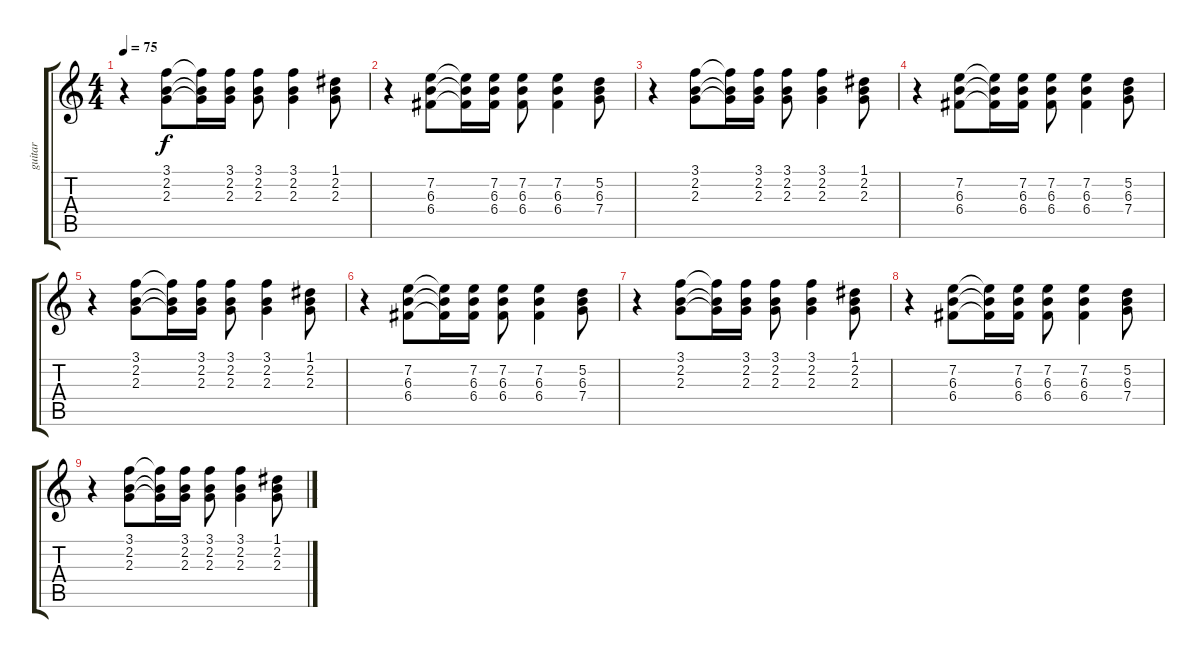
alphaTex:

\track ("guitar" "guitar") {instrument electricguitarjazz}
\staff {score tabs}
\tuning (D4 A3 F3 C3 G2 D2) {hide}
\ts (4 4)
\tempo 75
\clef g2
\ks c
r.4{dy f} (3.1 2.2 2.3).8 (3.1{t} 2.2{t} 2.3{t}).16 (3.1 2.2 2.3).16 (3.1 2.2 2.3).8 (3.1 2.2 2.3).4 (1.1 2.2 2.3).8 |
r.4 (7.2 6.3 6.4).8 (7.2{t} 6.3{t} 6.4{t}).16 (7.2 6.3 6.4).16 (7.2 6.3 6.4).8 (7.2 6.3 6.4).4 (5.2 6.3 7.4).8 |
r.4 (3.1 2.2 2.3).8 (3.1{t} 2.2{t} 2.3{t}).16 (3.1 2.2 2.3).16 (3.1 2.2 2.3).8 (3.1 2.2 2.3).4 (1.1 2.2 2.3).8 |
r.4 (7.2 6.3 6.4).8 (7.2{t} 6.3{t} 6.4{t}).16 (7.2 6.3 6.4).16 (7.2 6.3 6.4).8 (7.2 6.3 6.4).4 (5.2 6.3 7.4).8 |
r.4 (3.1 2.2 2.3).8 (3.1{t} 2.2{t} 2.3{t}).16 (3.1 2.2 2.3).16 (3.1 2.2 2.3).8 (3.1 2.2 2.3).4 (1.1 2.2 2.3).8 |
r.4{volume 9} (7.2 6.3 6.4).8 (7.2{t} 6.3{t} 6.4{t}).16 (7.2 6.3 6.4).16 (7.2 6.3 6.4).8{volume 8} (7.2 6.3 6.4).4 (5.2 6.3 7.4).8 |
r.4{volume 7} (3.1 2.2 2.3).8 (3.1{t} 2.2{t} 2.3{t}).16 (3.1 2.2 2.3).16 (3.1 2.2 2.3).8 (3.1 2.2 2.3).4 (1.1 2.2 2.3).8 |
r.4{volume 6} (7.2 6.3 6.4).8 (7.2{t} 6.3{t} 6.4{t}).16 (7.2 6.3 6.4).16 (7.2 6.3 6.4).8{volume 5} (7.2 6.3 6.4).4 (5.2 6.3 7.4).8 |
r.4{volume 4} (3.1 2.2 2.3).8 (3.1{t} 2.2{t} 2.3{t}).16 (3.1 2.2 2.3).16 (3.1 2.2 2.3).8{volume 3} (3.1 2.2 2.3).4 (1.1 2.2 2.3).8
